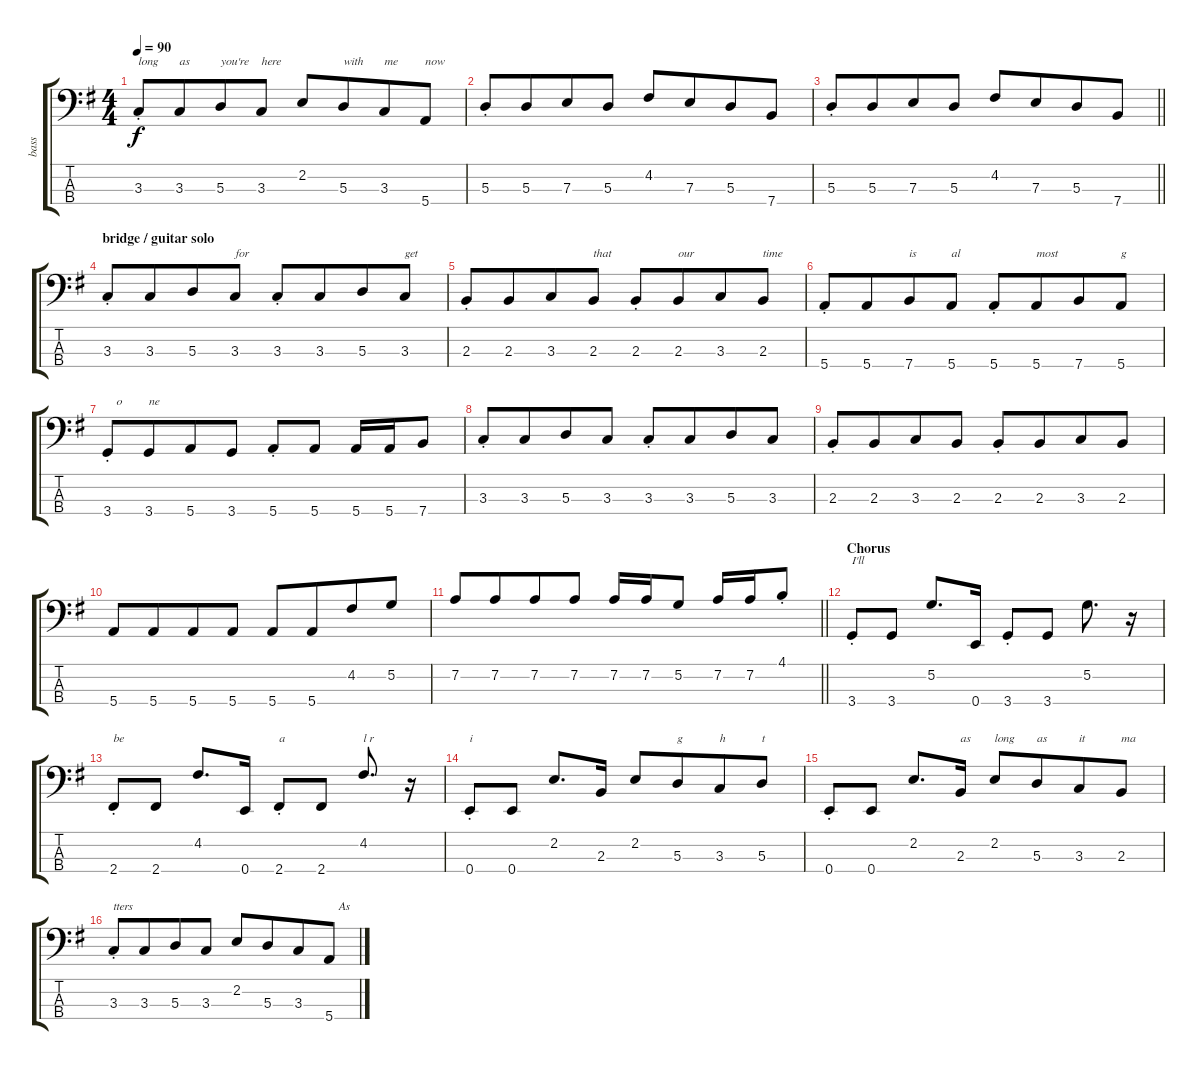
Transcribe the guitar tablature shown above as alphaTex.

\track ("bass" "bass") {instrument electricbassfinger}
\staff {score tabs}
\tuning (G2 D2 A1 E1) {hide}
\ts (4 4)
\tempo 90
\clef f4
\ks g
3.3{st}.8{txt "long" dy f beam Up} 3.3.8{txt "as" beam Up beam merge} 5.3.8{txt "you're" beam Up} 3.3.8{txt "here" beam Up} 2.2.8 5.3.8{txt "with" beam merge} 3.3.8{txt "me"} 5.4.8{txt "now"} |
5.3{st}.8{beam Up} 5.3.8{beam Up beam merge} 7.3.8{beam Up} 5.3.8{beam Up} 4.2.8{beam Up} 7.3.8{beam Up beam merge} 5.3.8{beam Up} 7.4.8{beam Up} |
\barLineRight lightlight
5.3{st}.8{beam Up} 5.3.8{beam Up beam merge} 7.3.8{beam Up} 5.3.8{beam Up} 4.2.8{beam Up} 7.3.8{beam Up beam merge} 5.3.8{beam Up} 7.4.8{beam Up} |
\section ("" "bridge / guitar solo")
3.3{st}.8{beam Up} 3.3.8{beam Up beam merge} 5.3.8{beam Up} 3.3.8{txt "for" beam Up} 3.3{st}.8{beam Up} 3.3.8{beam Up beam merge} 5.3.8{beam Up} 3.3.8{txt "get" beam Up} |
2.3{st}.8 2.3.8{beam merge} 3.3.8 2.3.8{txt "that"} 2.3{st}.8 2.3.8{txt "our" beam merge} 3.3.8 2.3.8{txt "time"} |
5.4{st}.8 5.4.8{beam merge} 7.4.8{txt "is"} 5.4.8{txt "al"} 5.4{st}.8 5.4.8{txt "most" beam merge} 7.4.8 5.4.8{txt "g"} |
3.4{st}.8{txt "   o"} 3.4.8{txt "ne" beam merge} 5.4.8 3.4.8 5.4{st}.8 5.4.8 5.4.16 5.4.16 7.4.8 |
3.3{st}.8{beam Up} 3.3.8{beam Up beam merge} 5.3.8{beam Up} 3.3.8{beam Up} 3.3{st}.8{beam Up} 3.3.8{beam Up beam merge} 5.3.8{beam Up} 3.3.8{beam Up} |
2.3{st}.8 2.3.8{beam merge} 3.3.8 2.3.8 2.3{st}.8 2.3.8{beam merge} 3.3.8 2.3.8 |
5.4.8 5.4.8{beam merge} 5.4.8 5.4.8 5.4.8{beam Up} 5.4.8{beam Up beam merge} 4.2.8{beam Up} 5.2.8{beam Up} |
\barLineRight lightlight
7.2.8{beam Up} 7.2.8{beam Up beam merge} 7.2.8{beam Up} 7.2.8{beam Up} 7.2.16{beam Up} 7.2.16{beam Up} 5.2.8{beam Up} 7.2.16{beam Up} 7.2.16{beam Up} 4.1{st}.8{beam Up} |
\section ("" "Chorus")
3.4{st}.8{txt "I'll"} 3.4.8 5.2.8{d} 0.4.16 3.4{st}.8 3.4.8 5.2.8{d} r.16 |
2.4{st}.8{txt "be"} 2.4.8 4.2.8{d} 0.4.16 2.4{st}.8{txt "a"} 2.4.8 4.2.8{d txt "l r" beam Up} r.16 |
0.4{st}.8{txt "i"} 0.4.8 2.2.8{d beam Up} 2.3.16{beam Up} 2.2.8{beam Up} 5.3.8{txt "g" beam Up beam merge} 3.3.8{txt "h" beam Up} 5.3.8{txt "t" beam Up} |
0.4{st}.8 0.4.8 2.2.8{d beam Up} 2.3.16{txt "as" beam Up} 2.2.8{txt "long" beam Up} 5.3.8{txt "as" beam Up beam merge} 3.3.8{txt "it" beam Up} 2.3.8{txt "ma" beam Up} |
3.3{st}.8{txt "tters" beam Up} 3.3.8{beam Up beam merge} 5.3.8{beam Up} 3.3.8{beam Up} 2.2.8 5.3.8{beam merge} 3.3.8 5.4.8{txt "   As"}
